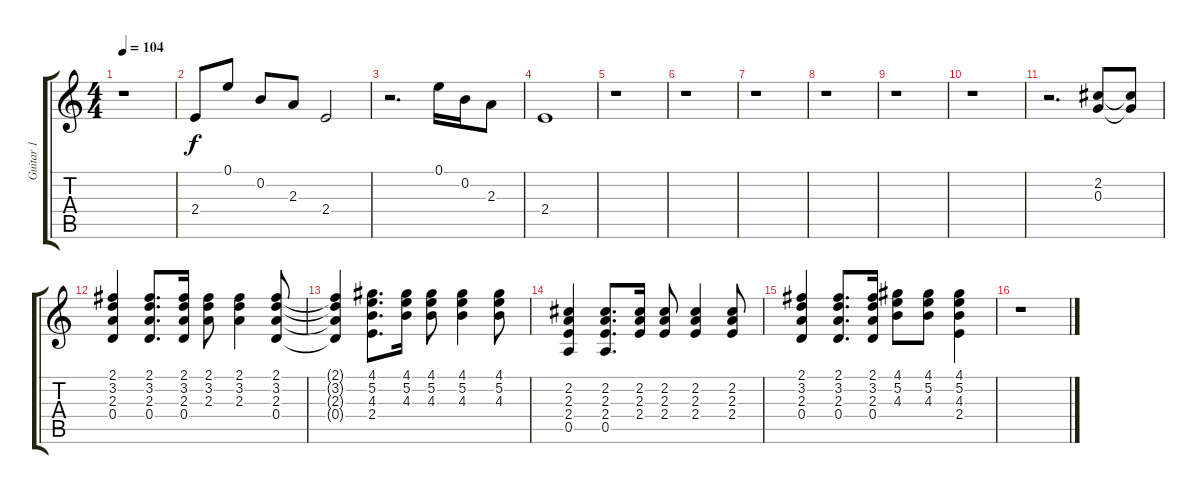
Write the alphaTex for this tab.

\track ("Guitar 1" "Guitar 1") {instrument electricguitarjazz}
\staff {score tabs}
\tuning (E4 B3 G3 D3 A2 E2) {hide}
\ts (4 4)
\tempo 104
\clef g2
\ks c
r.1{dy f} |
2.4.8 0.1.8 0.2.8 2.3.8 2.4.2 |
r.2{d} 0.1.16 0.2.16 2.3.8 |
2.4.1 |
r.1 |
r.1 |
r.1 |
r.1 |
r.1 |
r.1 |
r.2{d} (2.2 0.3).8 (2.2{t} 0.3{t}).8 |
(2.1 3.2 2.3 0.4).4 (2.1 3.2 2.3 0.4).8{d} (2.1 3.2 2.3 0.4).16 (2.1 3.2 2.3).8 (2.1 3.2 2.3).4 (2.1 3.2 2.3 0.4).8 |
(2.1{t} 3.2{t} 2.3{t} 0.4{t}).4 (4.1 5.2 4.3 2.4).8{d} (4.1 5.2 4.3).16 (4.1 5.2 4.3).8 (4.1 5.2 4.3).4 (4.1 5.2 4.3).8 |
(2.2 2.3 2.4 0.5).4 (2.2 2.3 2.4 0.5).8{d} (2.2 2.3 2.4).16 (2.2 2.3 2.4).8 (2.2 2.3 2.4).4 (2.2 2.3 2.4).8 |
(2.1 3.2 2.3 0.4).4 (2.1 3.2 2.3 0.4).8{d} (2.1 3.2 2.3 0.4).16 (4.1 5.2 4.3).8 (4.1 5.2 4.3).8 (4.1 5.2 4.3 2.4).4 |
r.1
